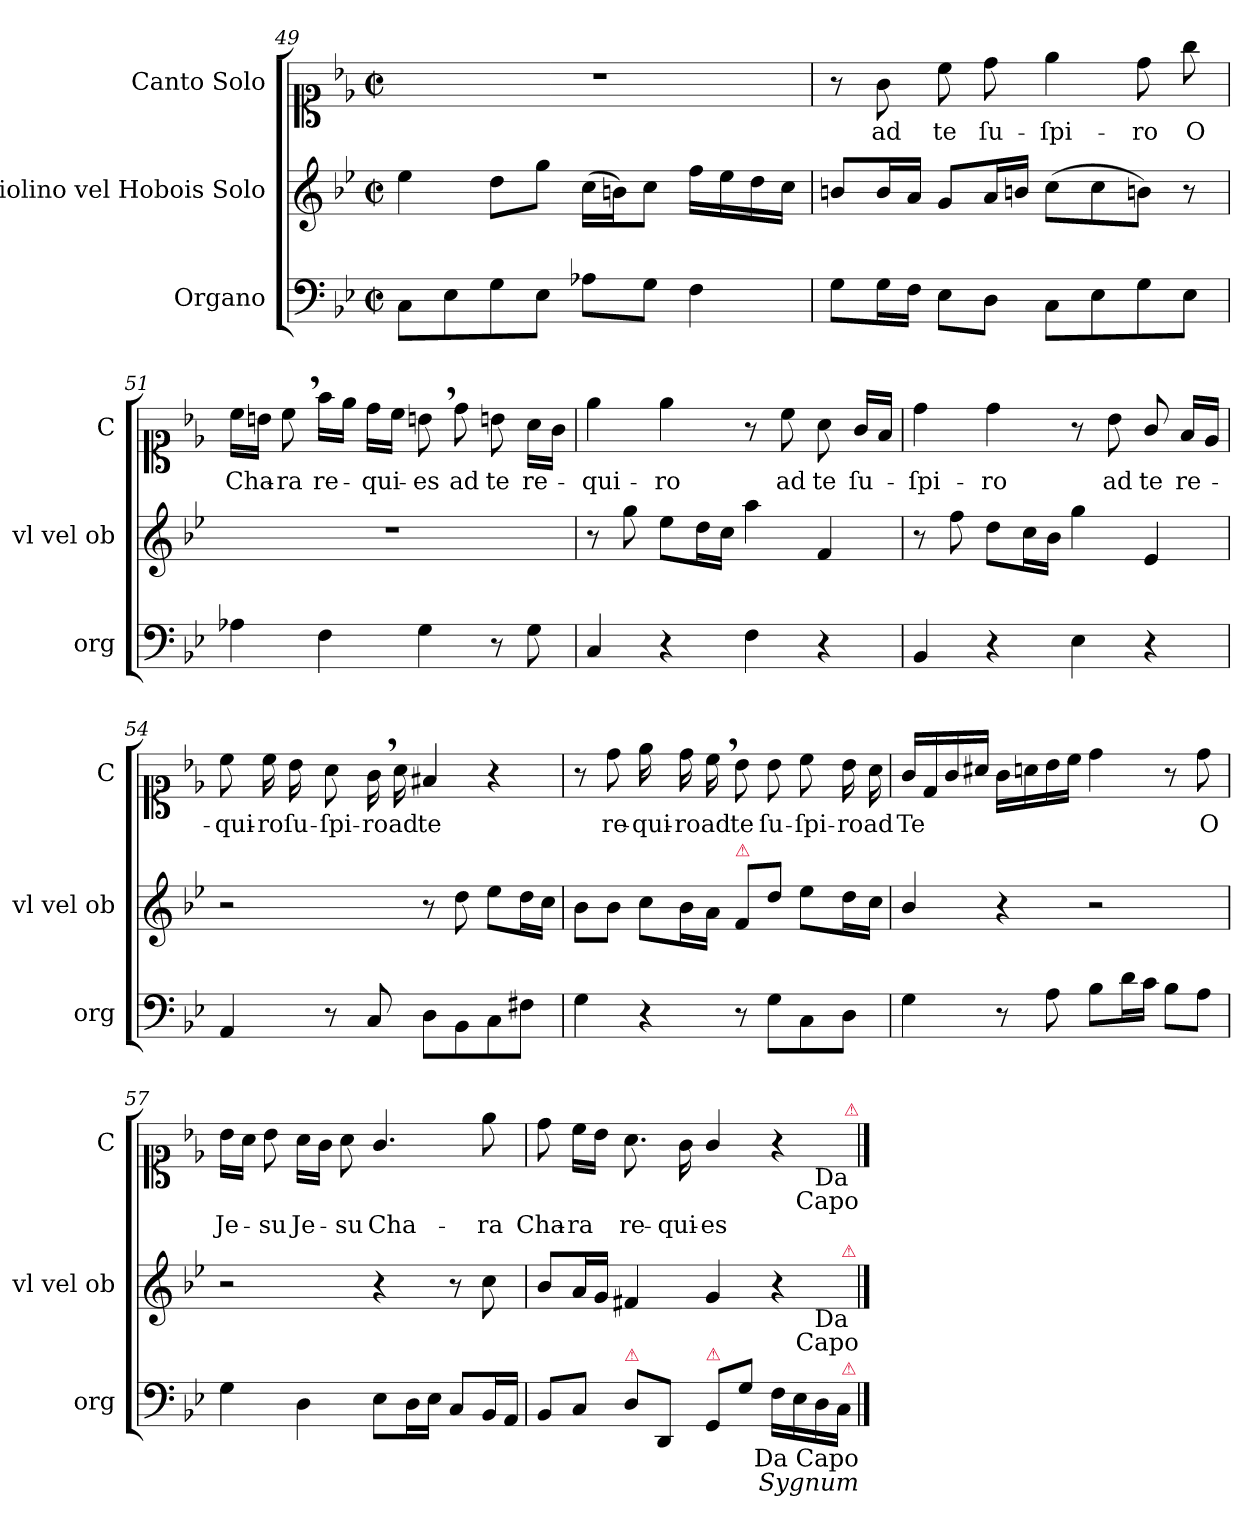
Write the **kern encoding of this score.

**kern	**kern	**kern	**text
*part3	*part2	*part1	*part1
*staff3	*staff2	*staff1	*staff1
*I"Organo	*I"Violino vel Hobois Solo	*I"Canto Solo	*
*I'org	*I'vl vel ob	*I'C	*
*clefF4	*clefG2	*clefC1	*
*k[b-e-]	*k[b-e-]	*k[b-e-]	*
*M2/2	*M2/2	*M2/2	*
*met(c|)	*met(c|)	*met(c|)	*
=49	=49	=49	=49
8C\L	4ee-\	1r	.
8E-\	.	.	.
8G\	8dd\L	.	.
8E-\J	8gg\J	.	.
8A-X\L	(>16cc\LL	.	.
.	16bn\J)	.	.
8G\J	8cc\J	.	.
4F\	16ff\LL	.	.
.	16ee-\	.	.
.	16dd\	.	.
.	16cc\JJ	.	.
=50	=50	=50	=50
8G\L	8bn/L	8r	.
16G\L	16b/L	8g\	ad
16F\JJ	16a/JJ	.	.
8E-\L	8g/L	8cc\	te
8D\J	16a/L	8dd\	ſu-
.	16bn/JJ	.	.
8C\L	(>8cc\L	4ee-\	-ſpi-
8E-\	8cc\	.	.
8G\	8bn\J)	8dd\	-ro
8E-\J	8r	8gg\	O
=51	=51	=51	=51
4A-X\	1r	16cc\LL	Cha-
.	.	16bn\JJ	.
.	.	8cc,\	-ra
4F\	.	16ff\LL	re-
.	.	16ee-\JJ	.
.	.	16dd\LL	-qui-
.	.	16cc\JJ	.
4G\	.	8bn,\	-es
.	.	8dd\	ad
8r	.	8bn\	te
8G\	.	16a\LL	re-
.	.	16g\JJ	.
=52	=52	=52	=52
4C/	8r	4ee-\	-qui-
.	8gg\	.	.
4r	8ee-\L	4ee-\	-ro
.	16dd\L	.	.
.	16cc\JJ	.	.
4F\	4aa\	8r	.
.	.	8cc\	ad
4r	4f/	8a\	te
.	.	16g/LL	ſu-
.	.	16f/JJ	.
=53	=53	=53	=53
4BB-/	8r	4dd\	-ſpi-
.	8ff\	.	.
4r	8dd\L	4dd\	-ro
.	16cc\L	.	.
.	16b-\JJ	.	.
4E-\	4gg\	8r	.
.	.	8b-\	ad
4r	4e-/	8g/	te
.	.	16f/LL	re-
.	.	16e-/JJ	.
=54	=54	=54	=54
4AA/	2r	8cc\	-qui-
.	.	16cc\	-ro
.	.	16b-\	ſu-
8r	.	8a\	-ſpi-
8C/	.	16g,\	-ro
.	.	16a\	ad
8D\L	8r	4f#X/	te
8BB-\	8dd\	.	.
8C\	8ee-\L	4r	.
8F#X\J	16dd\L	.	.
.	16cc\JJ	.	.
=55	=55	=55	=55
4G\	8b-\L	8r	.
.	8b-\J	8dd\	re-
!	!	!LO:N:vis=16	!
4r	8cc\L	8ee-\	-qui-
.	16b-\L	16dd\	-ro
.	16a\JJ	16cc,\	ad
!	!LO:TX:a:color=crimson:t=⚠	!	!
8r	8f/L	8b-\	te
8G\L	8dd\J	8b-\	ſu-
8C\	8ee-\L	8cc\	-ſpi-
8D\J	16dd\L	16b-\	-ro
.	16cc\JJ	16a\	ad
=56	=56	=56	=56
4G\	4b-/	16g/LL	Te
.	.	16d/	.
.	.	16g/	.
.	.	16a#X/JJ	.
8r	4r	16g\LL	.
.	.	16an\	.
8A\	.	16b-\	.
.	.	16cc\JJ	.
8B-\L	2r	4dd\	.
16d\L	.	.	.
16c\JJ	.	.	.
8B-\L	.	8r	.
8A\J	.	8dd\	O
=57	=57	=57	=57
4G\	2r	16b-\LL	Je-
.	.	16a\JJ	.
.	.	8b-\	-su
!	!	!	!LO:LY:i
4D\	.	16a\LL	Je-
.	.	16g\JJ	.
!	!	!	!LO:LY:i
.	.	8a\	-su
8E-\L	4r	4.g/	Cha-
16D\L	.	.	.
16E-\JJ	.	.	.
8C/L	8r	.	.
16BB-/L	8cc\	8ee-\	-ra
16AA/JJ	.	.	.
=58	=58	=58	=58
8BB-/L	8b-/L	8dd\	Cha-
8C/J	16a/L	16cc\LL	-ra
.	16g/JJ	16b-\JJ	.
!LO:TX:a:color=crimson:t=⚠	!	!	!
8D\L	4f#X/	8.a\	re-
8DD/J	.	.	.
.	.	16g\	-qui-
!LO:TX:a:color=crimson:t=⚠	!	!	!
8GG/L	4g/	4g/	-es
8G\J	.	.	.
16F\LL	4r	4r	.
16E-\	.	.	.
16D\	.	.	.
16C\JJ	.	.	.
!	!	!LO:TX:a:color=crimson:t=⚠	!
!	!	!LO:TX:b:t=Da \nCapo	!
!	!LO:TX:a:color=crimson:t=⚠	!	!
!	!LO:TX:b:t=Da \nCapo	!	!
!LO:TX:a:color=crimson:t=⚠	!	!	!
!LO:TX:b:t=Da Capo	!	!	!
!LO:TX:b:i:t=Sygnum	!	!	!
==	==	==	==
*-	*-	*-	*-
